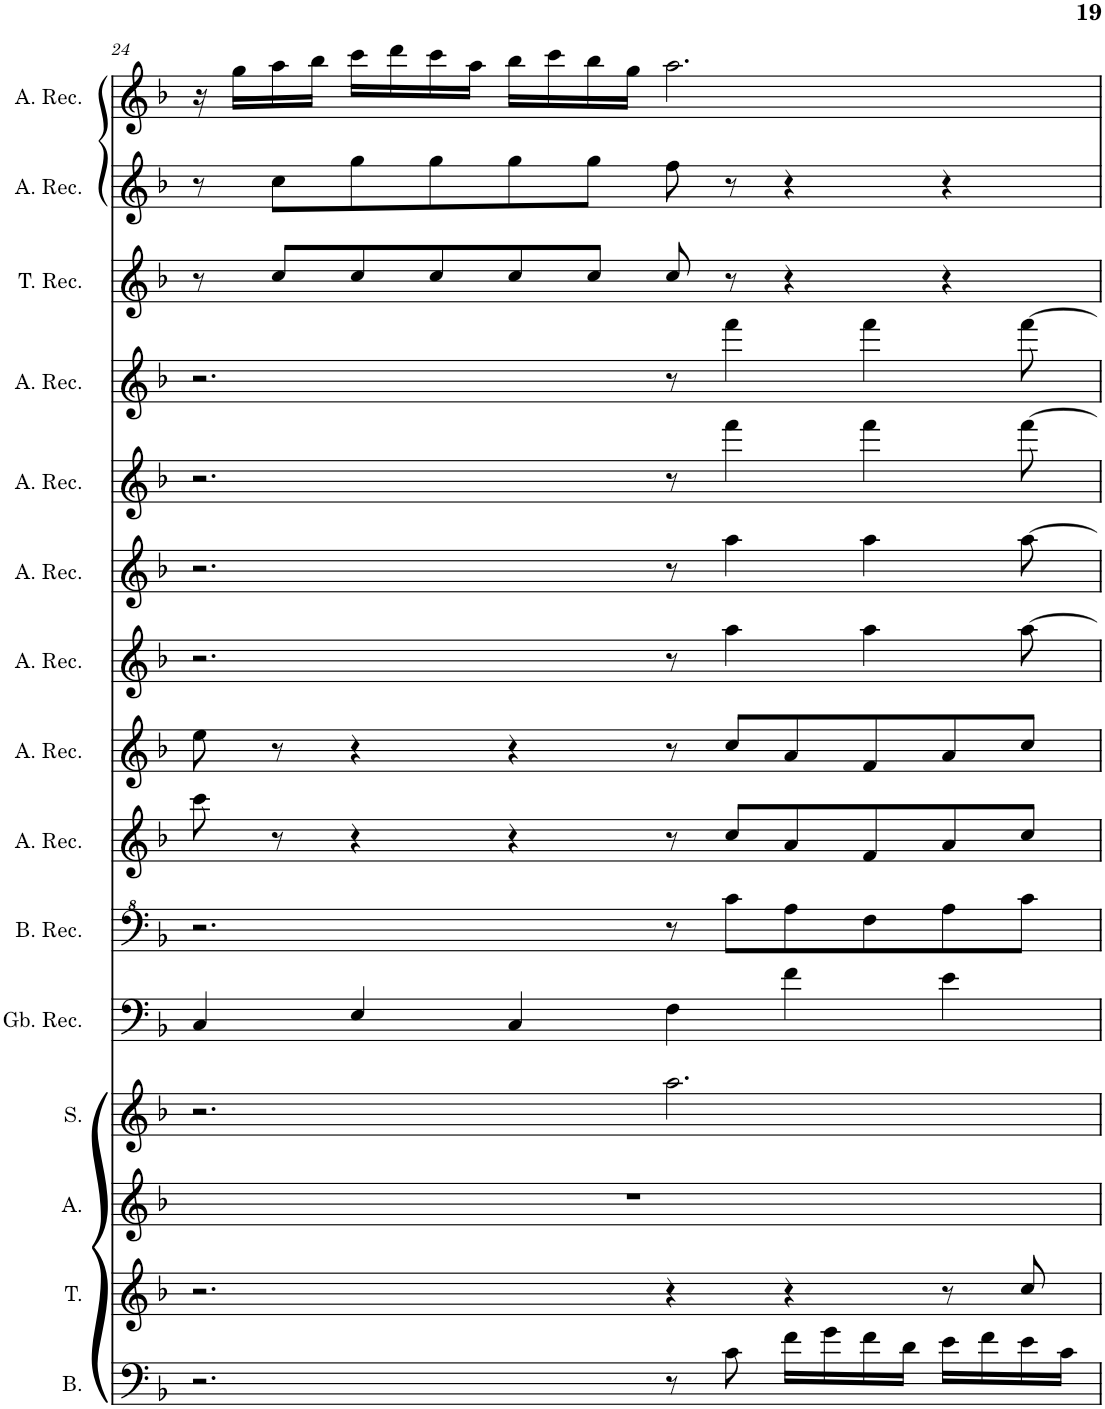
**kern	**kern	**kern	**kern	**kern	**kern	**kern	**kern	**kern	**kern	**kern	**kern	**kern	**kern	**kern	**kern
*part16	*part15	*part14	*part13	*part12	*part11	*part10	*part9	*part8	*part7	*part6	*part5	*part4	*part3	*part2	*part1
*staff16	*staff15	*staff14	*staff13	*staff12	*staff11	*staff10	*staff9	*staff8	*staff7	*staff6	*staff5	*staff4	*staff3	*staff2	*staff1
*I"Bass	*I"Tenor	*I"Alto	*I"Soprano	*I"Greatbass Recorder	*I"Bass Recorder	*I"Alto Recorder	*I"Alto Recorder	*I"Alto Recorder	*I"Alto Recorder	*I"Alto Recorder	*I"Alto Recorder	*I"Timpani	*I"Tenor Recorder	*I"Alto Recorder	*I"Alto Recorder
*I'B.	*I'T.	*I'A.	*I'S.	*I'Gb. Rec.	*I'B. Rec.	*I'A. Rec.	*I'A. Rec.	*I'A. Rec.	*I'A. Rec.	*I'A. Rec.	*I'A. Rec.	*I'Timp.	*I'T. Rec.	*I'A. Rec.	*I'A. Rec.
!!LO:PB:g=z
*clefF4	*clefG2	*clefG2	*clefG2	*clefF4	*clefF^4	*clefG2	*clefG2	*clefG2	*clefG2	*clefG2	*clefG2	*clefF4	*clefG2	*clefG2	*clefG2
*k[b-]	*k[b-]	*k[b-]	*k[b-]	*k[b-]	*k[b-]	*k[b-]	*k[b-]	*k[b-]	*k[b-]	*k[b-]	*k[b-]	*k[b-]	*k[b-]	*k[b-]	*k[b-]
*M6/4	*M6/4	*M6/4	*M6/4	*M6/4	*M6/4	*M6/4	*M6/4	*M6/4	*M6/4	*M6/4	*M6/4	*M6/4	*M6/4	*M6/4	*M6/4
=24	=24	=24	=24	=24	=24	=24	=24	=24	=24	=24	=24	=24	=24	=24	=24
2.r	2.r	1.r	2.r	4C/	2.r	8ccc\	8ee\	2.r	2.r	2.r	2.r	8r	8r	8r	16r
.	.	.	.	.	.	.	.	.	.	.	.	.	.	.	16gg\LL
.	.	.	.	.	.	8r	8r	.	.	.	.	16C/LL	8cc/L	8cc\L	16aa\
.	.	.	.	.	.	.	.	.	.	.	.	16C/J	.	.	16bb-\JJ
.	.	.	.	4E/	.	4r	4r	.	.	.	.	8C/	8cc/	8gg\	16ccc\LL
.	.	.	.	.	.	.	.	.	.	.	.	.	.	.	16ddd\
.	.	.	.	.	.	.	.	.	.	.	.	8C/	8cc/	8gg\	16ccc\
.	.	.	.	.	.	.	.	.	.	.	.	.	.	.	16aa\JJ
.	.	.	.	4C/	.	4r	4r	.	.	.	.	8C/	8cc/	8gg\	16bb-\LL
.	.	.	.	.	.	.	.	.	.	.	.	.	.	.	16ccc\
.	.	.	.	.	.	.	.	.	.	.	.	8C/J	8cc/J	8gg\J	16bb-\
.	.	.	.	.	.	.	.	.	.	.	.	.	.	.	16gg\JJ
8r	4r	.	2.aa\	4F\	8r	8r	8r	8r	8r	8r	8r	8F	8cc/	8ff\	2.aa\
8c\	.	.	.	.	8cc\L	8cc/L	8cc/L	4aa\	4aa\	4fff\	4fff\	8r	8r	8r	.
16f\LL	4r	.	.	4f\	8a\	8a/	8a/	.	.	.	.	4r	4r	4r	.
16g\	.	.	.	.	.	.	.	.	.	.	.	.	.	.	.
16f\	.	.	.	.	8f\	8f/	8f/	4aa\	4aa\	4fff\	4fff\	.	.	.	.
16d\JJ	.	.	.	.	.	.	.	.	.	.	.	.	.	.	.
16e\LL	8r	.	.	4e\	8a\	8a/	8a/	.	.	.	.	4r	4r	4r	.
16f\	.	.	.	.	.	.	.	.	.	.	.	.	.	.	.
16e\	8cc/	.	.	.	8cc\J	8cc/J	8cc/J	[8aa\	[8aa\	[8fff\	[8fff\	.	.	.	.
16c\JJ	.	.	.	.	.	.	.	.	.	.	.	.	.	.	.
=	=	=	=	=	=	=	=	=	=	=	=	=	=	=	=
*-	*-	*-	*-	*-	*-	*-	*-	*-	*-	*-	*-	*-	*-	*-	*-
